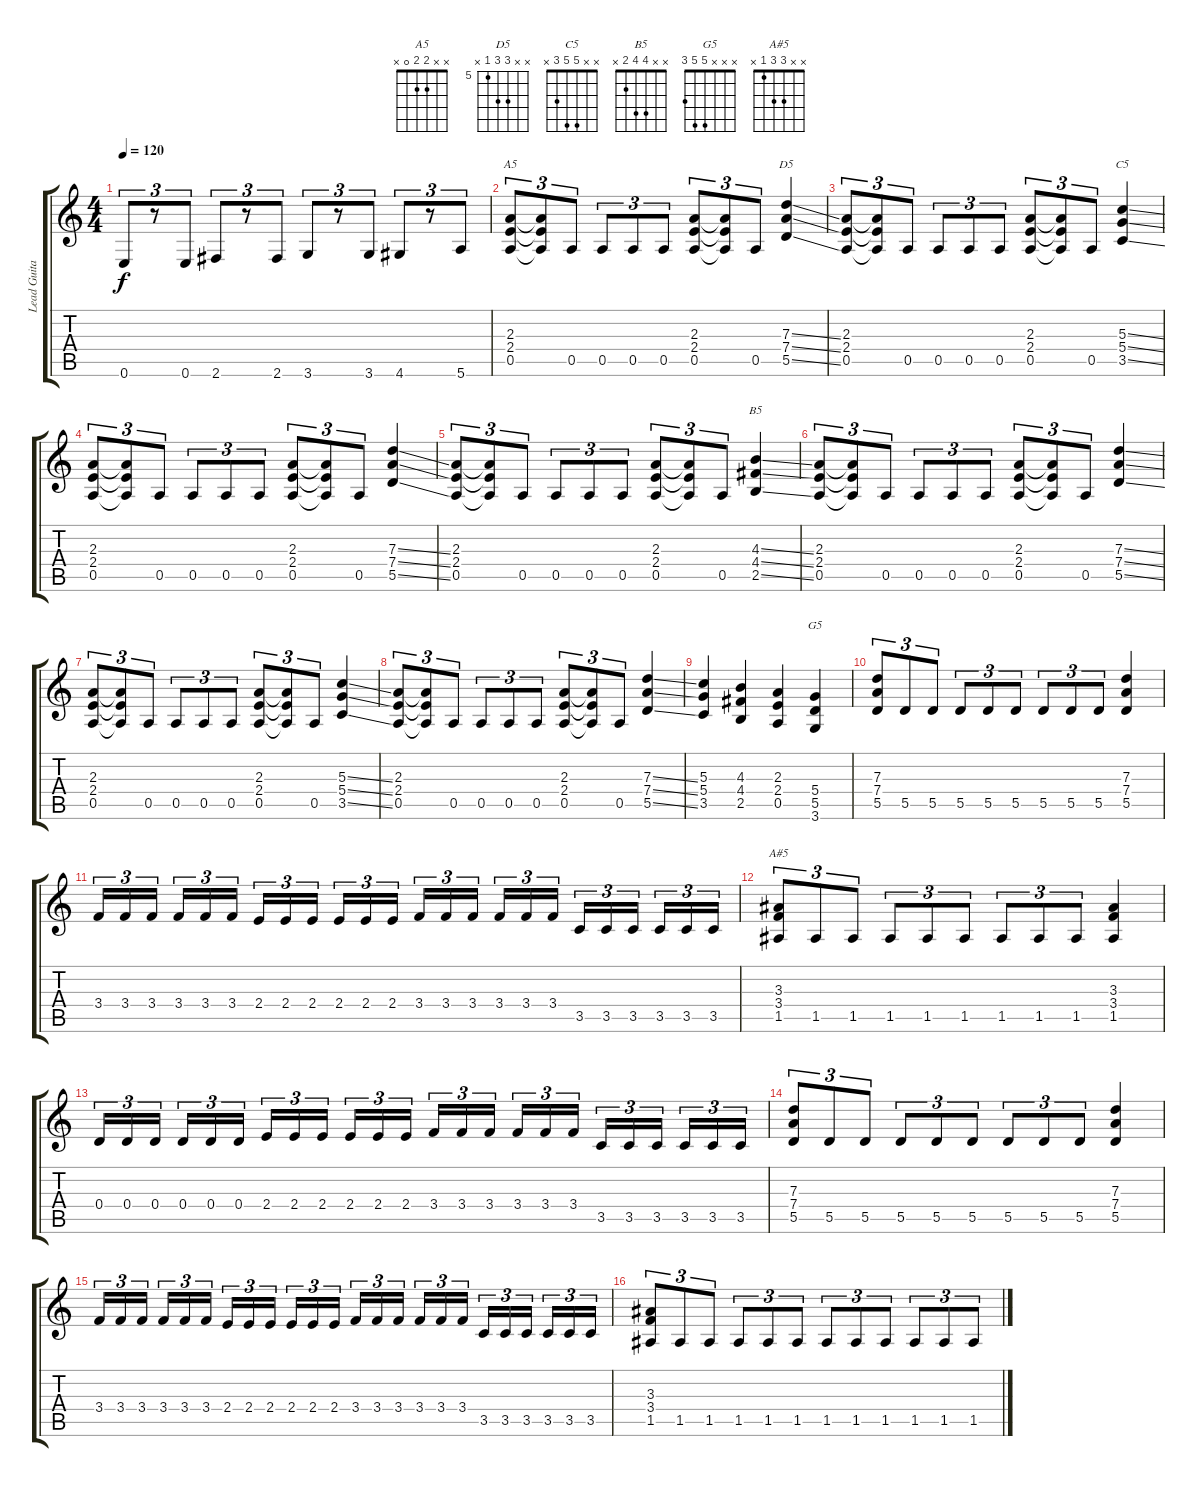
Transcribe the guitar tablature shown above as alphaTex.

\track ("Lead Guitar1" "Lead Guita") {instrument overdrivenguitar}
\staff {score tabs}
\tuning (E4 B3 G3 D3 A2 E2) {hide}
\chord ("A5" x x 2 2 0 x)
\chord ("D5" x x 7 7 5 x) {firstfret 5}
\chord ("C5" x x 5 5 3 x)
\chord ("B5" x x 4 4 2 x)
\chord ("G5" x x x 5 5 3)
\chord ("A#5" x x 3 3 1 x)
\ts (4 4)
\tempo 120
\clef g2
\ks c
0.6.8{tu (3 2) dy f} r.8{tu (3 2)} 0.6.8{tu (3 2)} 2.6.8{tu (3 2)} r.8{tu (3 2)} 2.6.8{tu (3 2)} 3.6.8{tu (3 2)} r.8{tu (3 2)} 3.6.8{tu (3 2)} 4.6.8{tu (3 2)} r.8{tu (3 2)} 5.6.8{tu (3 2)} |
(2.3 2.4 0.5).8{tu (3 2) ch "A5"} (2.3{t} 2.4{t} 0.5{t}).8{tu (3 2)} 0.5.8{tu (3 2)} 0.5.8{tu (3 2)} 0.5.8{tu (3 2)} 0.5.8{tu (3 2)} (2.3 2.4 0.5).8{tu (3 2)} (2.3{t} 2.4{t} 0.5{t}).8{tu (3 2)} 0.5.8{tu (3 2)} (7.3{ss} 7.4{ss} 5.5{ss}).4{ch "D5"} |
(2.3 2.4 0.5).8{tu (3 2)} (2.3{t} 2.4{t} 0.5{t}).8{tu (3 2)} 0.5.8{tu (3 2)} 0.5.8{tu (3 2)} 0.5.8{tu (3 2)} 0.5.8{tu (3 2)} (2.3 2.4 0.5).8{tu (3 2)} (2.3{t} 2.4{t} 0.5{t}).8{tu (3 2)} 0.5.8{tu (3 2)} (5.3{ss} 5.4{ss} 3.5{ss}).4{ch "C5"} |
(2.3 2.4 0.5).8{tu (3 2)} (2.3{t} 2.4{t} 0.5{t}).8{tu (3 2)} 0.5.8{tu (3 2)} 0.5.8{tu (3 2)} 0.5.8{tu (3 2)} 0.5.8{tu (3 2)} (2.3 2.4 0.5).8{tu (3 2)} (2.3{t} 2.4{t} 0.5{t}).8{tu (3 2)} 0.5.8{tu (3 2)} (7.3{ss} 7.4{ss} 5.5{ss}).4 |
(2.3 2.4 0.5).8{tu (3 2)} (2.3{t} 2.4{t} 0.5{t}).8{tu (3 2)} 0.5.8{tu (3 2)} 0.5.8{tu (3 2)} 0.5.8{tu (3 2)} 0.5.8{tu (3 2)} (2.3 2.4 0.5).8{tu (3 2)} (2.3{t} 2.4{t} 0.5{t}).8{tu (3 2)} 0.5.8{tu (3 2)} (4.3{ss} 4.4{ss} 2.5{ss}).4{ch "B5"} |
(2.3 2.4 0.5).8{tu (3 2)} (2.3{t} 2.4{t} 0.5{t}).8{tu (3 2)} 0.5.8{tu (3 2)} 0.5.8{tu (3 2)} 0.5.8{tu (3 2)} 0.5.8{tu (3 2)} (2.3 2.4 0.5).8{tu (3 2)} (2.3{t} 2.4{t} 0.5{t}).8{tu (3 2)} 0.5.8{tu (3 2)} (7.3{ss} 7.4{ss} 5.5{ss}).4 |
(2.3 2.4 0.5).8{tu (3 2)} (2.3{t} 2.4{t} 0.5{t}).8{tu (3 2)} 0.5.8{tu (3 2)} 0.5.8{tu (3 2)} 0.5.8{tu (3 2)} 0.5.8{tu (3 2)} (2.3 2.4 0.5).8{tu (3 2)} (2.3{t} 2.4{t} 0.5{t}).8{tu (3 2)} 0.5.8{tu (3 2)} (5.3{ss} 5.4{ss} 3.5{ss}).4 |
(2.3 2.4 0.5).8{tu (3 2)} (2.3{t} 2.4{t} 0.5{t}).8{tu (3 2)} 0.5.8{tu (3 2)} 0.5.8{tu (3 2)} 0.5.8{tu (3 2)} 0.5.8{tu (3 2)} (2.3 2.4 0.5).8{tu (3 2)} (2.3{t} 2.4{t} 0.5{t}).8{tu (3 2)} 0.5.8{tu (3 2)} (7.3{ss} 7.4{ss} 5.5{ss}).4 |
(5.3 5.4 3.5).4 (4.3 4.4 2.5).4 (2.3 2.4 0.5).4 (5.4 5.5 3.6).4{ch "G5"} |
(7.3 7.4 5.5).8{tu (3 2)} 5.5.8{tu (3 2)} 5.5.8{tu (3 2)} 5.5.8{tu (3 2)} 5.5.8{tu (3 2)} 5.5.8{tu (3 2)} 5.5.8{tu (3 2)} 5.5.8{tu (3 2)} 5.5.8{tu (3 2)} (7.3 7.4 5.5).4 |
3.4.16{tu (3 2)} 3.4.16{tu (3 2)} 3.4.16{tu (3 2)} 3.4.16{tu (3 2)} 3.4.16{tu (3 2)} 3.4.16{tu (3 2)} 2.4.16{tu (3 2)} 2.4.16{tu (3 2)} 2.4.16{tu (3 2)} 2.4.16{tu (3 2)} 2.4.16{tu (3 2)} 2.4.16{tu (3 2)} 3.4.16{tu (3 2)} 3.4.16{tu (3 2)} 3.4.16{tu (3 2)} 3.4.16{tu (3 2)} 3.4.16{tu (3 2)} 3.4.16{tu (3 2)} 3.5.16{tu (3 2)} 3.5.16{tu (3 2)} 3.5.16{tu (3 2)} 3.5.16{tu (3 2)} 3.5.16{tu (3 2)} 3.5.16{tu (3 2)} |
(3.3 3.4 1.5).8{tu (3 2) ch "A#5"} 1.5.8{tu (3 2)} 1.5.8{tu (3 2)} 1.5.8{tu (3 2)} 1.5.8{tu (3 2)} 1.5.8{tu (3 2)} 1.5.8{tu (3 2)} 1.5.8{tu (3 2)} 1.5.8{tu (3 2)} (3.3 3.4 1.5).4 |
0.4.16{tu (3 2)} 0.4.16{tu (3 2)} 0.4.16{tu (3 2)} 0.4.16{tu (3 2)} 0.4.16{tu (3 2)} 0.4.16{tu (3 2)} 2.4.16{tu (3 2)} 2.4.16{tu (3 2)} 2.4.16{tu (3 2)} 2.4.16{tu (3 2)} 2.4.16{tu (3 2)} 2.4.16{tu (3 2)} 3.4.16{tu (3 2)} 3.4.16{tu (3 2)} 3.4.16{tu (3 2)} 3.4.16{tu (3 2)} 3.4.16{tu (3 2)} 3.4.16{tu (3 2)} 3.5.16{tu (3 2)} 3.5.16{tu (3 2)} 3.5.16{tu (3 2)} 3.5.16{tu (3 2)} 3.5.16{tu (3 2)} 3.5.16{tu (3 2)} |
(7.3 7.4 5.5).8{tu (3 2)} 5.5.8{tu (3 2)} 5.5.8{tu (3 2)} 5.5.8{tu (3 2)} 5.5.8{tu (3 2)} 5.5.8{tu (3 2)} 5.5.8{tu (3 2)} 5.5.8{tu (3 2)} 5.5.8{tu (3 2)} (7.3 7.4 5.5).4 |
3.4.16{tu (3 2)} 3.4.16{tu (3 2)} 3.4.16{tu (3 2)} 3.4.16{tu (3 2)} 3.4.16{tu (3 2)} 3.4.16{tu (3 2)} 2.4.16{tu (3 2)} 2.4.16{tu (3 2)} 2.4.16{tu (3 2)} 2.4.16{tu (3 2)} 2.4.16{tu (3 2)} 2.4.16{tu (3 2)} 3.4.16{tu (3 2)} 3.4.16{tu (3 2)} 3.4.16{tu (3 2)} 3.4.16{tu (3 2)} 3.4.16{tu (3 2)} 3.4.16{tu (3 2)} 3.5.16{tu (3 2)} 3.5.16{tu (3 2)} 3.5.16{tu (3 2)} 3.5.16{tu (3 2)} 3.5.16{tu (3 2)} 3.5.16{tu (3 2)} |
(3.3 3.4 1.5).8{tu (3 2)} 1.5.8{tu (3 2)} 1.5.8{tu (3 2)} 1.5.8{tu (3 2)} 1.5.8{tu (3 2)} 1.5.8{tu (3 2)} 1.5.8{tu (3 2)} 1.5.8{tu (3 2)} 1.5.8{tu (3 2)} 1.5.8{tu (3 2)} 1.5.8{tu (3 2)} 1.5.8{tu (3 2)}
